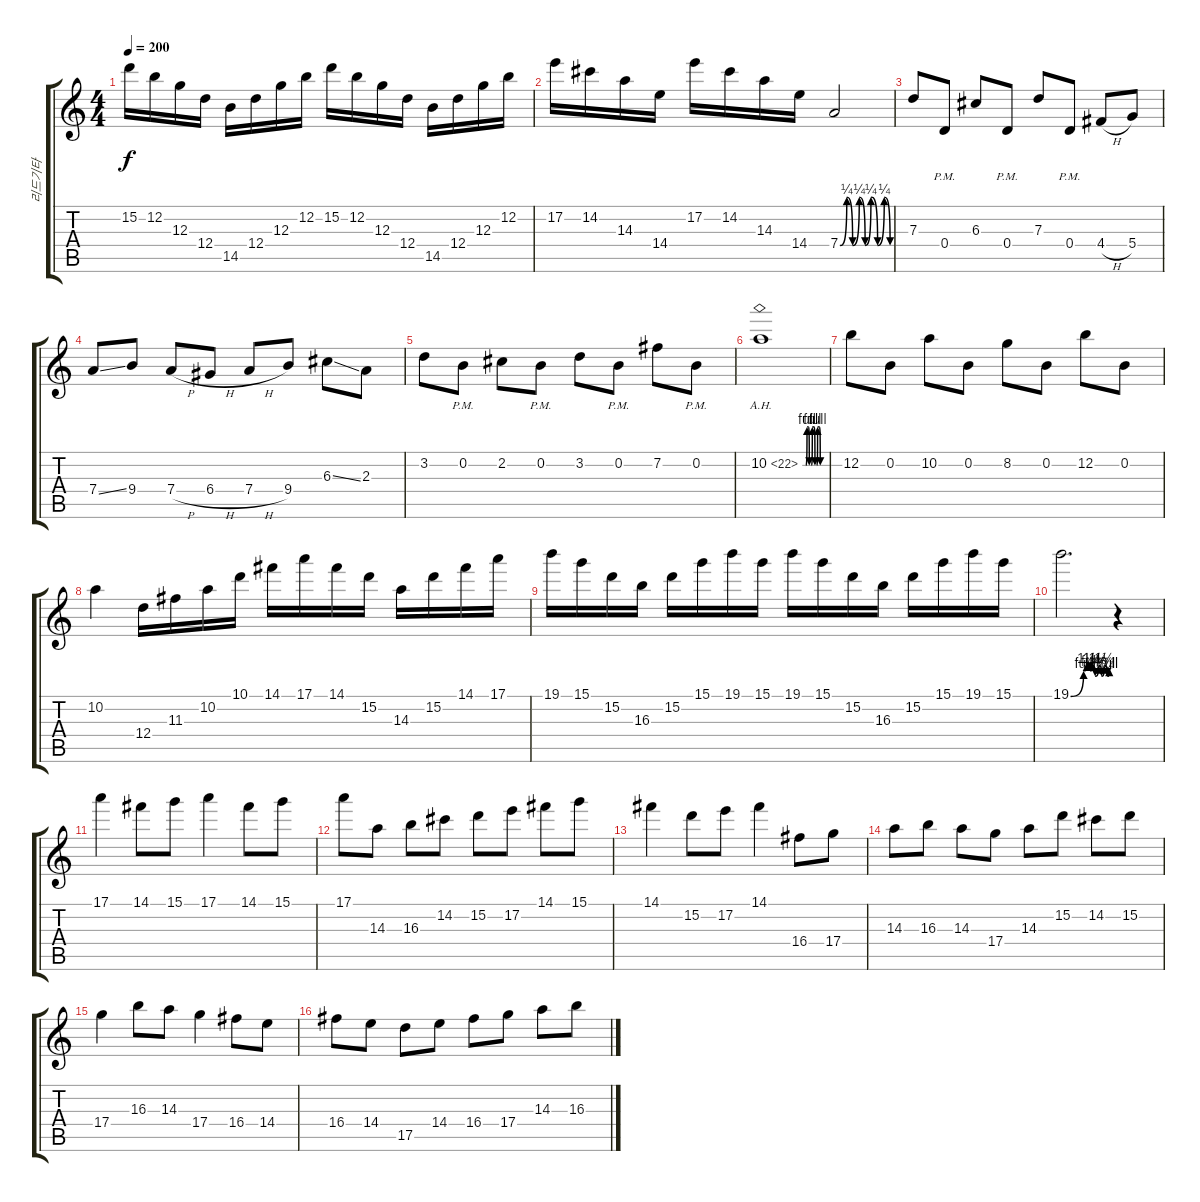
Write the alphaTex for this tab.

\track ("리드기타" "리드기타") {instrument distortionguitar}
\staff {score tabs}
\tuning (E4 B3 G3 D3 A2 E2) {hide}
\ts (4 4)
\tempo 200
\clef g2
\ks c
15.2.16{dy f} 12.2.16 12.3.16 12.4.16 14.5.16 12.4.16 12.3.16 12.2.16 15.2.16 12.2.16 12.3.16 12.4.16 14.5.16 12.4.16 12.3.16 12.2.16 |
17.2.16 14.2.16 14.3.16 14.4.16 17.2.16 14.2.16 14.3.16 14.4.16 7.4{be (custom 0 0 8 1 15 0 23 1 30 0 37 1 45 0 53 1 60 0)}.2 |
7.3.8 0.4{pm}.8 6.3.8 0.4{pm}.8 7.3.8 0.4{pm}.8 4.4{h}.8 5.4.8 |
7.4{ss}.8 9.4.8 7.4{h}.8 6.4{h}.8 7.4{h}.8 9.4.8 6.3{ss}.8 2.3.8 |
3.2.8 0.2{pm}.8 2.2.8 0.2{pm}.8 3.2.8 0.2{pm}.8 7.2.8 0.2{pm}.8 |
10.2{be (custom 0 0 8 0 11 4 15 4 17 0 23 0 25 4 30 4 32 0 37 0 39 4 44 4 46 0 60 0) ah 12}.1 |
12.2.8 0.2.8 10.2.8 0.2.8 8.2.8 0.2.8 12.2.8 0.2.8 |
10.2.4 12.4.16 11.3.16 10.2.16 10.1.16 14.1.16 17.1.16 14.1.16 15.2.16 14.3.16 15.2.16 14.1.16 17.1.16 |
19.1.16 15.1.16 15.2.16 16.3.16 15.2.16 15.1.16 19.1.16 15.1.16 19.1.16 15.1.16 15.2.16 16.3.16 15.2.16 15.1.16 19.1.16 15.1.16 |
19.1{be (custom 0 0 20 4 25 5 30 4 34 5 38 3 43 5 48 3 52 5 57 3 60 4)}.2{d} r.4 |
17.1.4 14.1.8 15.1.8 17.1.4 14.1.8 15.1.8 |
17.1.8 14.3.8 16.3.8 14.2.8 15.2.8 17.2.8 14.1.8 15.1.8 |
14.1.4 15.2.8 17.2.8 14.1.4 16.4.8 17.4.8 |
14.3.8 16.3.8 14.3.8 17.4.8 14.3.8 15.2.8 14.2.8 15.2.8 |
17.4.4 16.3.8 14.3.8 17.4.4 16.4.8 14.4.8 |
16.4.8 14.4.8 17.5.8 14.4.8 16.4.8 17.4.8 14.3.8 16.3.8
